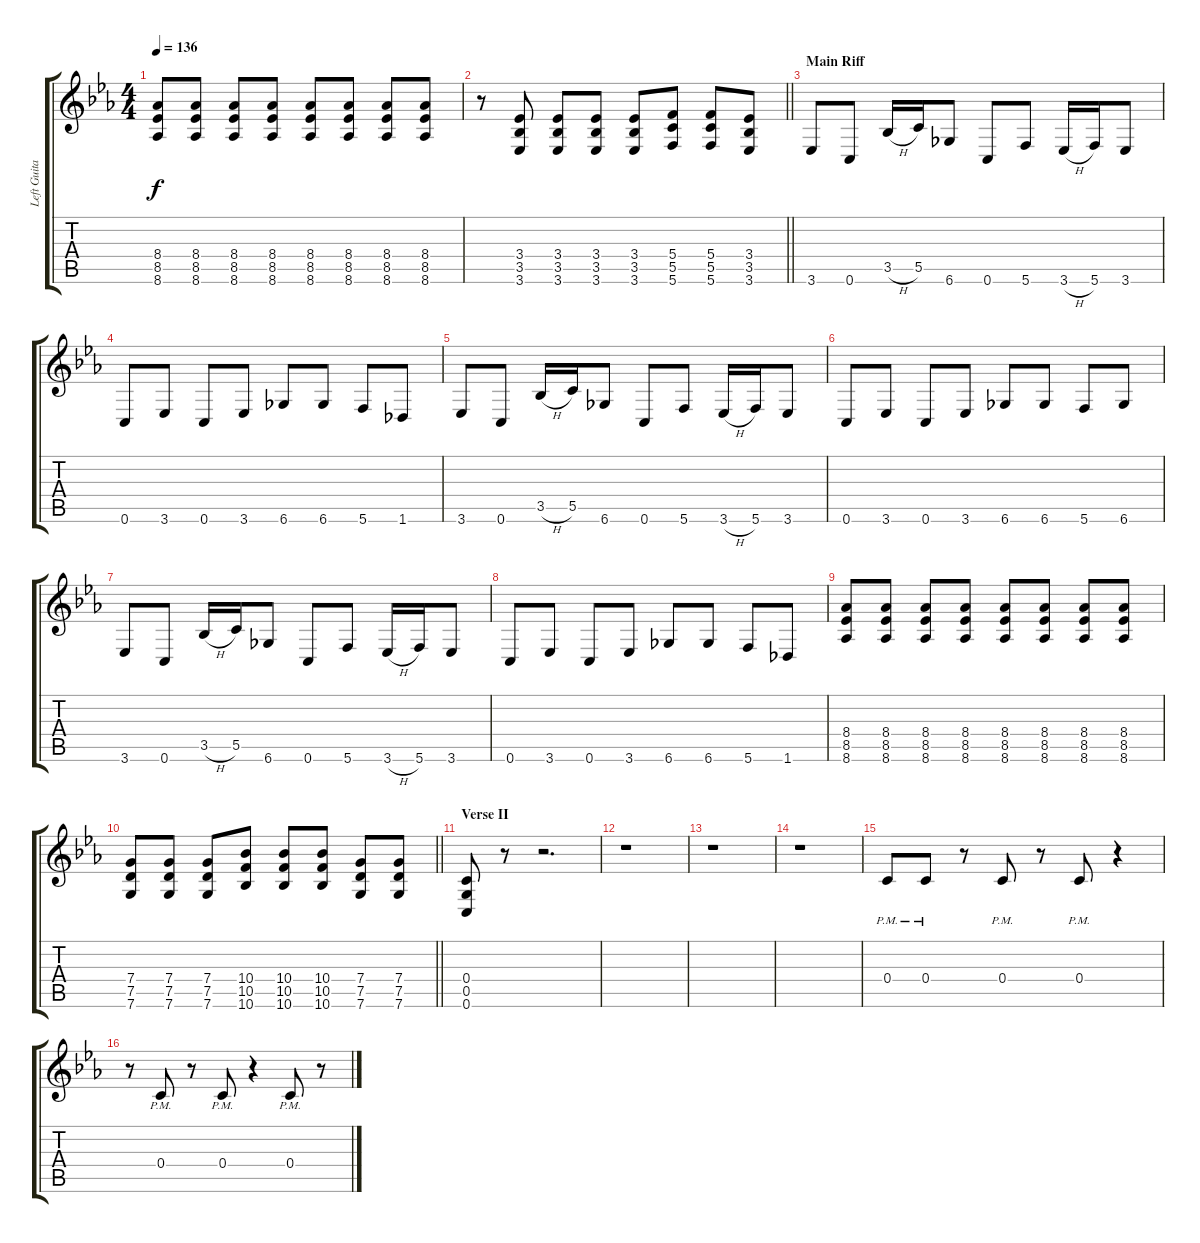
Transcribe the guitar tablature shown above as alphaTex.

\track ("Left Guitar" "Left Guita") {instrument overdrivenguitar}
\staff {score tabs}
\tuning (D4 A3 F3 C3 G2 C2) {hide}
\ts (4 4)
\tempo 136
\clef g2
\ks eb
(8.4 8.5 8.6).8{dy f} (8.4 8.5 8.6).8 (8.4 8.5 8.6).8 (8.4 8.5 8.6).8 (8.4 8.5 8.6).8 (8.4 8.5 8.6).8 (8.4 8.5 8.6).8 (8.4 8.5 8.6).8 |
\barLineRight lightlight
r.8 (3.4 3.5 3.6).8 (3.4 3.5 3.6).8 (3.4 3.5 3.6).8 (3.4 3.5 3.6).8 (5.4 5.5 5.6).8 (5.4 5.5 5.6).8 (3.4 3.5 3.6).8 |
\section ("" "Main Riff")
3.6.8 0.6.8 3.5{h}.16 5.5.16 6.6.8 0.6.8 5.6.8 3.6{h}.16 5.6.16 3.6.8 |
0.6.8 3.6.8 0.6.8 3.6.8 6.6.8 6.6.8 5.6.8 1.6.8 |
3.6.8 0.6.8 3.5{h}.16 5.5.16 6.6.8 0.6.8 5.6.8 3.6{h}.16 5.6.16 3.6.8 |
0.6.8 3.6.8 0.6.8 3.6.8 6.6.8 6.6.8 5.6.8 6.6.8 |
3.6.8 0.6.8 3.5{h}.16 5.5.16 6.6.8 0.6.8 5.6.8 3.6{h}.16 5.6.16 3.6.8 |
0.6.8 3.6.8 0.6.8 3.6.8 6.6.8 6.6.8 5.6.8 1.6.8 |
(8.4 8.5 8.6).8 (8.4 8.5 8.6).8 (8.4 8.5 8.6).8 (8.4 8.5 8.6).8 (8.4 8.5 8.6).8 (8.4 8.5 8.6).8 (8.4 8.5 8.6).8 (8.4 8.5 8.6).8 |
\barLineRight lightlight
(7.4 7.5 7.6).8 (7.4 7.5 7.6).8 (7.4 7.5 7.6).8 (10.4 10.5 10.6).8 (10.4 10.5 10.6).8 (10.4 10.5 10.6).8 (7.4 7.5 7.6).8 (7.4 7.5 7.6).8 |
\section ("" "Verse II")
(0.4 0.5 0.6).8 r.8 r.2{d} |
r.1 |
r.1 |
r.1 |
0.4{pm}.8 0.4{pm}.8 r.8 0.4{pm}.8 r.8 0.4{pm}.8 r.4 |
r.8 0.4{pm}.8 r.8 0.4{pm}.8 r.4 0.4{pm}.8 r.8
